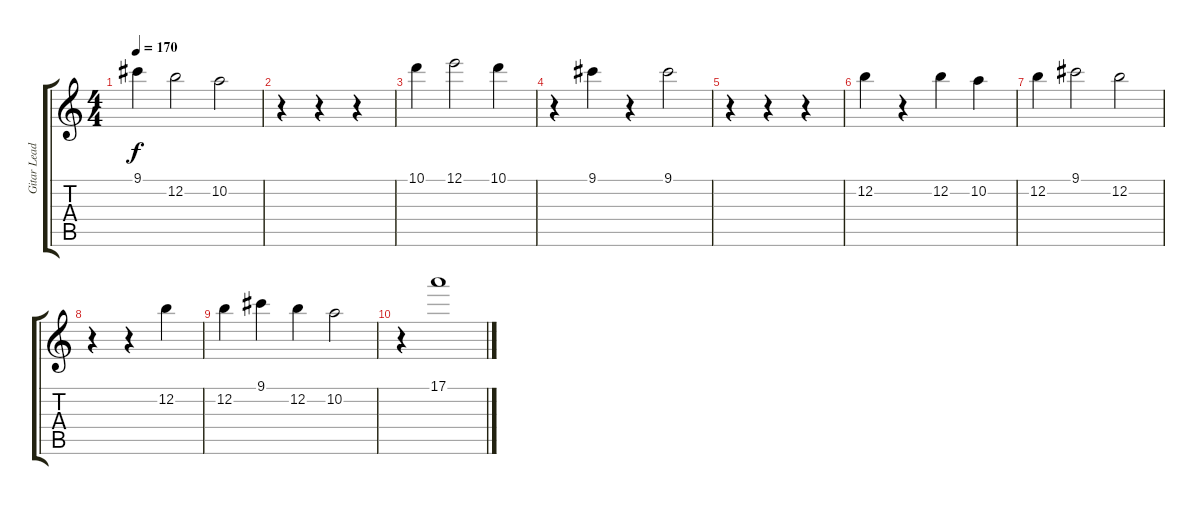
\track ("Gitar Lead" "Gitar Lead") {instrument acousticguitarsteel}
\staff {score tabs}
\tuning (E4 B3 G3 D3 A2 E2) {hide}
\ts (4 4)
\tempo 170
\clef g2
\ks c
9.1.4{dy f} 12.2.2 10.2.2 |
r.4 r.4 r.4 |
10.1.4 12.1.2 10.1.4 |
r.4 9.1.4 r.4 9.1.2 |
r.4 r.4 r.4 |
12.2.4 r.4 12.2.4 10.2.4 |
12.2.4 9.1.2 12.2.2 |
r.4 r.4 12.2.4 |
12.2.4 9.1.4 12.2.4 10.2.2 |
r.4 17.1.1
